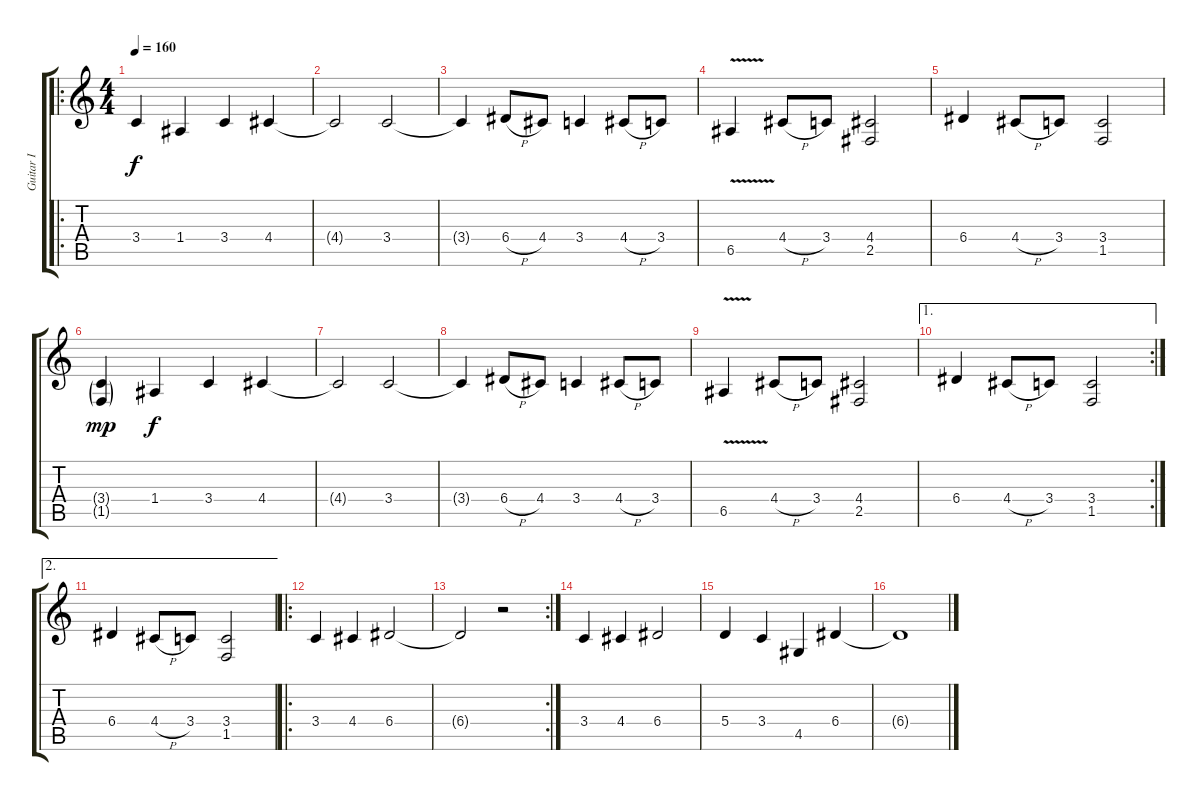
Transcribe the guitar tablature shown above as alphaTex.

\track ("Guitar I" "Guitar I") {instrument distortionguitar}
\staff {score tabs}
\tuning (B3 Gb3 E3 A2 E2 B1) {hide}
\ro
\ts (4 4)
\tempo 160
\clef g2
\ks c
3.4.4{dy f} 1.4.4 3.4.4 4.4.4 |
4.4{t}.2 3.4.2 |
3.4{t}.4 6.4{h}.8 4.4.8 3.4.4 4.4{h}.8 3.4.8 |
6.5{v}.4 4.4{h}.8 3.4.8 (4.4 2.5).2 |
6.4.4 4.4{h}.8 3.4.8 (3.4 1.5).2 |
(3.4{g} 1.5{g}).4{dy mp} 1.4.4{dy f} 3.4.4 4.4.4 |
4.4{t}.2 3.4.2 |
3.4{t}.4 6.4{h}.8 4.4.8 3.4.4 4.4{h}.8 3.4.8 |
6.5{v}.4 4.4{h}.8 3.4.8 (4.4 2.5).2 |
\ae 1
\rc 2
6.4.4 4.4{h}.8 3.4.8 (3.4 1.5).2 |
\ae 2
6.4.4 4.4{h}.8 3.4.8 (3.4 1.5).2 |
\ro
3.4.4 4.4.4 6.4.2 |
\rc 2
6.4{t}.2 r.2 |
3.4.4 4.4.4 6.4.2 |
5.4.4 3.4.4 4.5.4 6.4.4 |
6.4{t}.1
